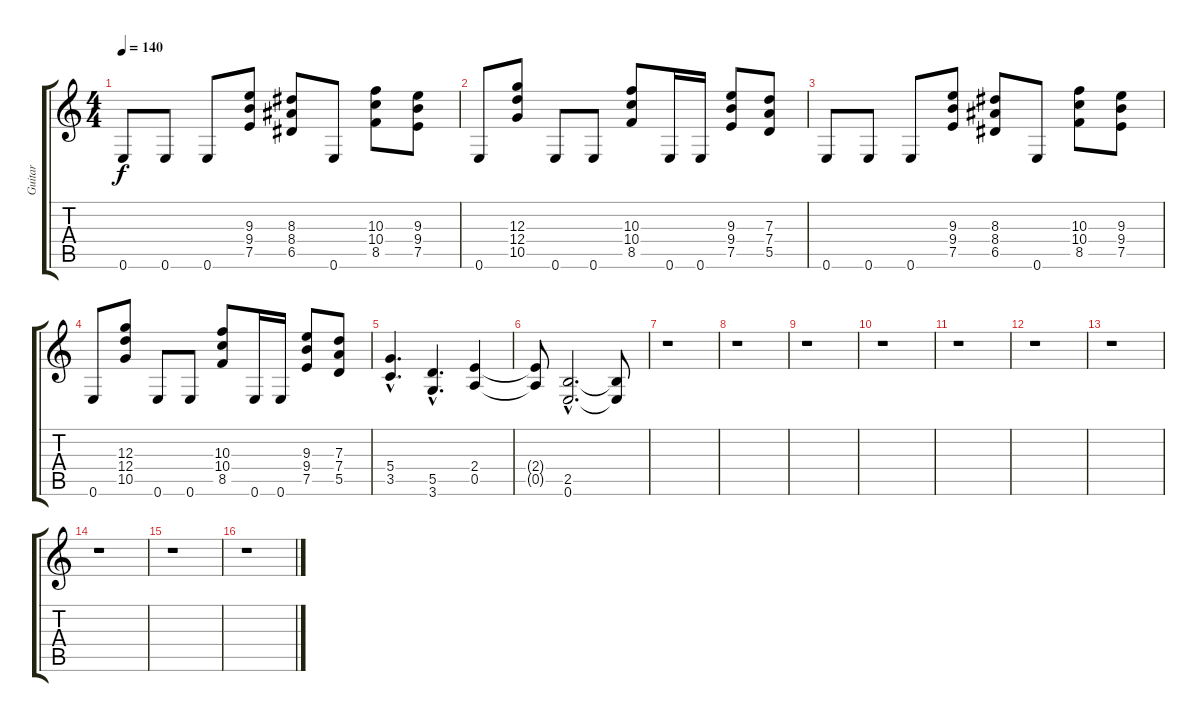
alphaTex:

\track ("Guitar" "Guitar") {instrument overdrivenguitar}
\staff {score tabs}
\tuning (E4 B3 G3 D3 A2 E2) {hide}
\ts (4 4)
\tempo 140
\clef g2
\ks c
0.6.8{dy f} 0.6.8 0.6.8 (9.3 9.4 7.5).8 (8.3 8.4 6.5).8 0.6.8 (10.3 10.4 8.5).8 (9.3 9.4 7.5).8 |
0.6.8 (12.3 12.4 10.5).8 0.6.8 0.6.8 (10.3 10.4 8.5).8 0.6.16 0.6.16 (9.3 9.4 7.5).8 (7.3 7.4 5.5).8 |
0.6.8 0.6.8 0.6.8 (9.3 9.4 7.5).8 (8.3 8.4 6.5).8 0.6.8 (10.3 10.4 8.5).8 (9.3 9.4 7.5).8 |
0.6.8 (12.3 12.4 10.5).8 0.6.8 0.6.8 (10.3 10.4 8.5).8 0.6.16 0.6.16 (9.3 9.4 7.5).8 (7.3 7.4 5.5).8 |
(5.4{hac} 3.5{hac}).4{d} (5.5{hac} 3.6{hac}).4{d} (2.4 0.5).4 |
(2.4{t} 0.5{t}).8 (2.5{hac} 0.6{hac}).2{d} (2.5{t} 0.6{t}).8 |
r.1 |
r.1 |
r.1 |
r.1 |
r.1 |
r.1 |
r.1 |
r.1 |
r.1 |
r.1
